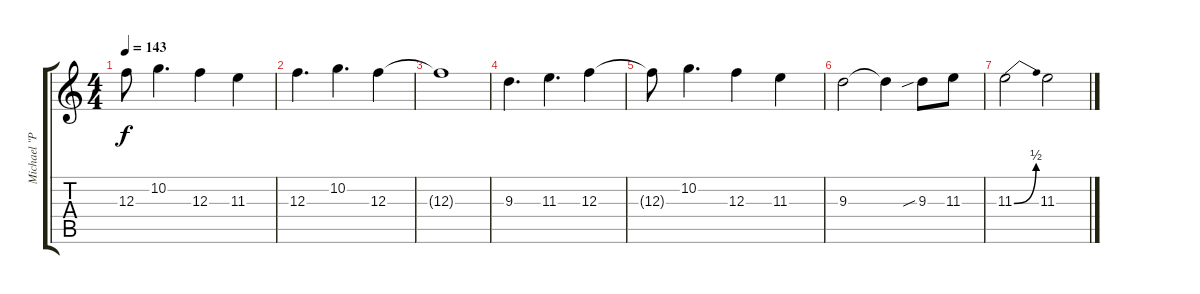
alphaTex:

\track ("Michael \"Padge\" Paget (Left)" "Michael \"P") {instrument distortionguitar}
\staff {score tabs}
\tuning (D4 A3 F3 C3 G2 D2) {hide}
\ts (4 4)
\tempo 143
\clef g2
\ks c
12.3{t}.8{dy f} 10.2.4{d} 12.3.4 11.3.4 |
12.3.4{d} 10.2.4{d} 12.3.4 |
12.3{t}.1 |
9.3.4{d} 11.3.4{d} 12.3.4 |
12.3{t}.8 10.2.4{d} 12.3.4 11.3.4 |
9.3.2 9.3{t}.4 9.3{sib}.8 11.3.8 |
11.3{be (bend 0 0 60 2)}.2 11.3.2
